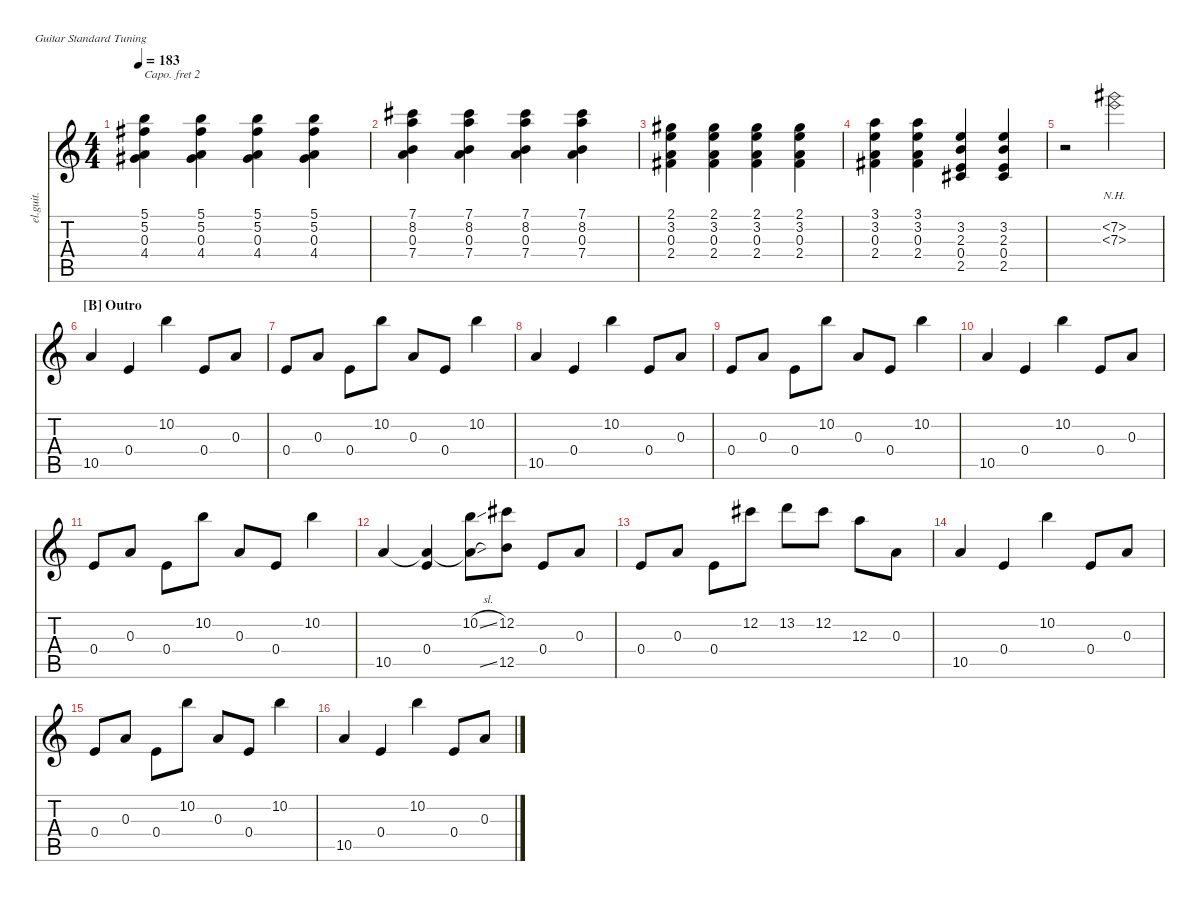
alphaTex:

\defaultSystemsLayout 4
\hideDynamics
\bracketExtendMode nobrackets
\otherSystemsTrackNameOrientation horizontal
\track ("Clean Guitar" "el.guit.") {instrument electricguitarclean}
\staff {score tabs}
\capo 2
\tuning (E4 B3 G3 D3 A2 E2)
\ts (4 4)
\tempo 183
\clef g2
\ks c
(5.1 5.2{acc #} 0.3 4.4{acc #}).4{dy mf beam Down} (5.1 5.2{acc #} 0.3 4.4{acc #}).4{beam Down} (5.1 5.2{acc #} 0.3 4.4{acc #}).4{beam Down} (5.1 5.2{acc #} 0.3 4.4{acc #}).4{beam Down} |
(7.1{acc #} 8.2 0.3 7.4).4{beam Down} (7.1{acc #} 8.2 0.3 7.4).4{beam Down} (7.1{acc #} 8.2 0.3 7.4).4{beam Down} (7.1{acc #} 8.2 0.3 7.4).4{beam Down} |
(2.1{acc #} 3.2 0.3 2.4{acc #}).4{beam Down} (2.1{acc #} 3.2 0.3 2.4{acc #}).4{beam Down} (2.1{acc #} 3.2 0.3 2.4{acc #}).4{beam Down} (2.1{acc #} 3.2 0.3 2.4{acc #}).4{beam Down} |
(3.1 3.2 2.4{acc #} 0.3).4{beam Down} (3.1 3.2 2.4{acc #} 0.3).4{beam Down} (3.2 2.3 2.5{acc #} 0.4).4{beam Up} (3.2 2.3 2.5{acc #} 0.4).4{beam Up} |
r.2{beam Down} (7.2{nh acc #} 7.3{nh}).2{beam Down} |
\section ("B" "Outro")
10.5.4{beam Up} 0.4.4{beam Up} 10.2.4{beam Down} 0.4.8{beam Up} 0.3.8{beam Up} |
0.4.8{beam Up} 0.3.8{beam Up} 0.4.8{beam Down} 10.2.8{beam Down} 0.3.8{beam Up} 0.4.8{beam Up} 10.2.4{beam Down} |
10.5.4{beam Up} 0.4.4{beam Up} 10.2.4{beam Down} 0.4.8{beam Up} 0.3.8{beam Up} |
0.4.8{beam Up} 0.3.8{beam Up} 0.4.8{beam Down} 10.2.8{beam Down} 0.3.8{beam Up} 0.4.8{beam Up} 10.2.4{beam Down} |
10.5.4{beam Up} 0.4.4{beam Up} 10.2.4{beam Down} 0.4.8{beam Up} 0.3.8{beam Up} |
0.4.8{beam Up} 0.3.8{beam Up} 0.4.8{beam Down} 10.2.8{beam Down} 0.3.8{beam Up} 0.4.8{beam Up} 10.2.4{beam Down} |
10.5.4{beam Up} (0.4 10.5{t}).4{beam Up} (10.2{sl} 10.5{sl t}).8{beam Down} (12.2{acc #} 12.5).8{beam Down} 0.4.8{beam Up} 0.3.8{beam Up} |
0.4.8{beam Up} 0.3.8{beam Up} 0.4.8{beam Down} 12.2{acc #}.8{beam Down} 13.2.8{beam Down} 12.2{acc #}.8{beam Down} 12.3.8{beam Down} 0.3.8{beam Down} |
10.5.4{beam Up} 0.4.4{beam Up} 10.2.4{beam Down} 0.4.8{beam Up} 0.3.8{beam Up} |
0.4.8{beam Up} 0.3.8{beam Up} 0.4.8{beam Down} 10.2.8{beam Down} 0.3.8{beam Up} 0.4.8{beam Up} 10.2.4{beam Down} |
10.5.4{beam Up} 0.4.4{beam Up} 10.2.4{beam Down} 0.4.8{beam Up} 0.3.8{beam Up}
